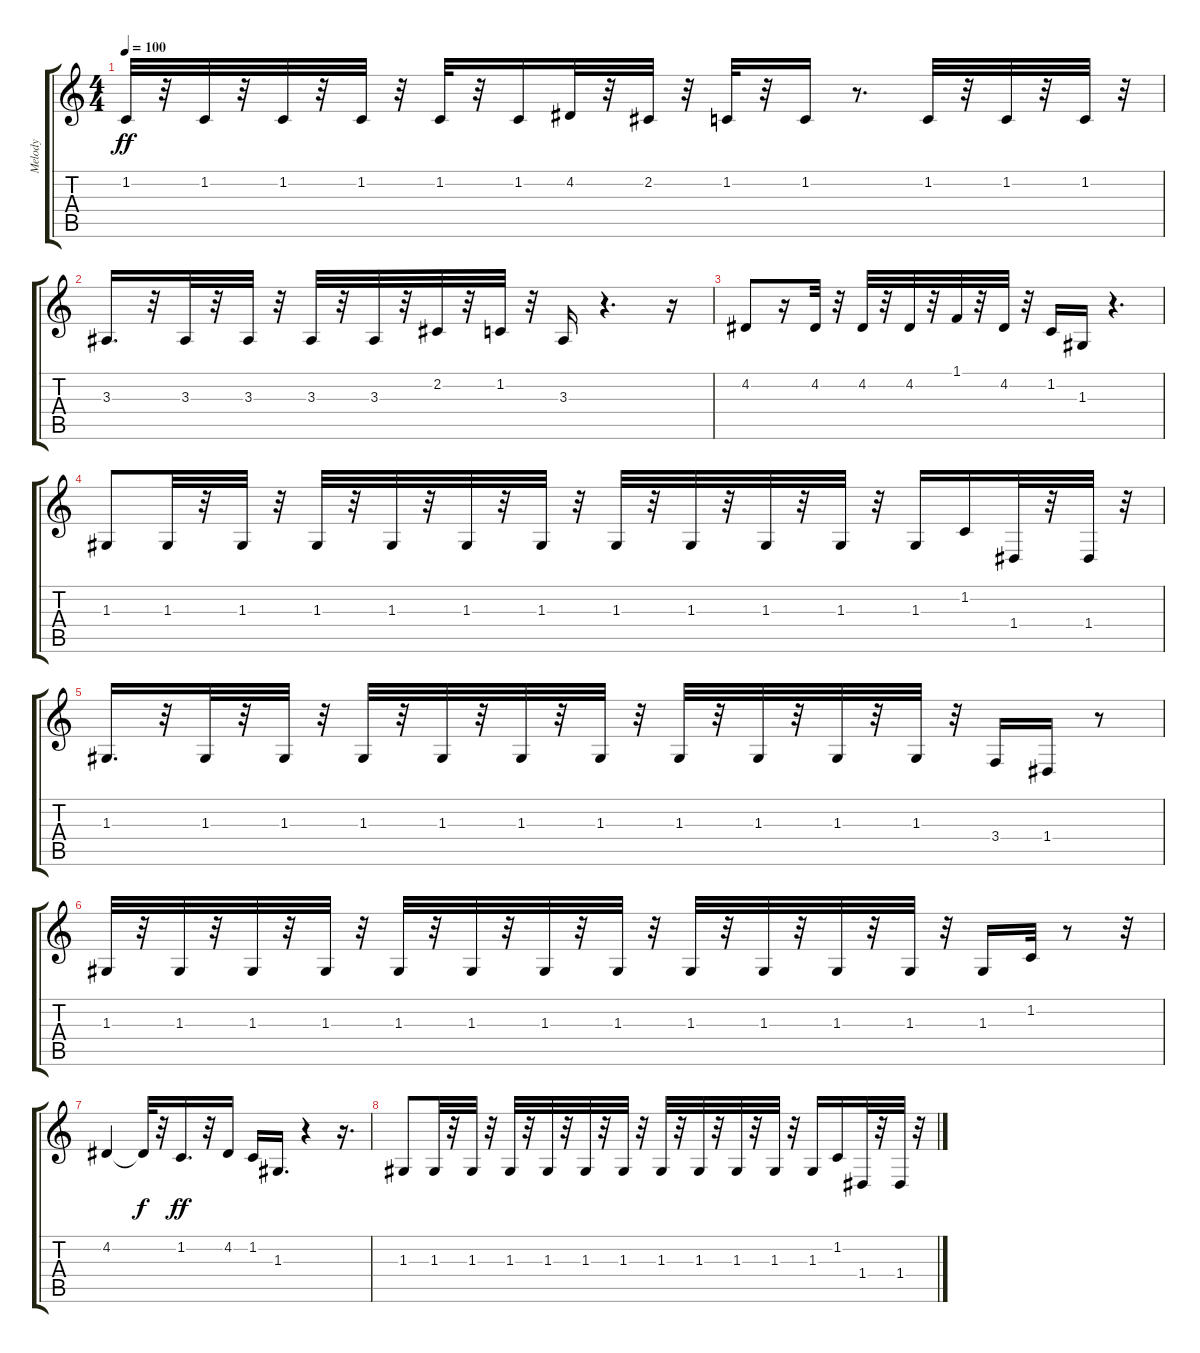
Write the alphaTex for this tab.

\track ("Melody" "Melody") {instrument flute}
\staff {score tabs}
\tuning (E4 B3 G3 D3 A2 E2) {hide}
\ts (4 4)
\tempo 100
\clef g2
\ks c
1.2.32{dy ff} r.32 1.2.32 r.32 1.2.32 r.32 1.2.32 r.32 1.2.32 r.32 1.2.16 4.2.32 r.32 2.2.32 r.32 1.2.32 r.32 1.2.16 r.8{d} 1.2.32 r.32 1.2.32 r.32 1.2.32 r.32 |
3.3.16{d} r.32 3.3.32 r.32 3.3.32 r.32 3.3.32 r.32 3.3.32 r.32 2.2.32 r.32 1.2.32 r.32 3.3.16 r.4{d} r.16 |
4.2.8 r.16 4.2.32 r.32 4.2.32 r.32 4.2.32 r.32 1.1.32 r.32 4.2.32 r.32 1.2.16 1.3.16 r.4{d} |
1.3.8 1.3.32 r.32 1.3.32 r.32 1.3.32 r.32 1.3.32 r.32 1.3.32 r.32 1.3.32 r.32 1.3.32 r.32 1.3.32 r.32 1.3.32 r.32 1.3.32 r.32 1.3.16 1.2.16 1.4.32 r.32 1.4.32 r.32 |
1.3.16{d} r.32 1.3.32 r.32 1.3.32 r.32 1.3.32 r.32 1.3.32 r.32 1.3.32 r.32 1.3.32 r.32 1.3.32 r.32 1.3.32 r.32 1.3.32 r.32 1.3.32 r.32 3.4.16 1.4.16 r.8 |
1.3.32 r.32 1.3.32 r.32 1.3.32 r.32 1.3.32 r.32 1.3.32 r.32 1.3.32 r.32 1.3.32 r.32 1.3.32 r.32 1.3.32 r.32 1.3.32 r.32 1.3.32 r.32 1.3.32 r.32 1.3.16 1.2.32 r.8 r.32 |
4.2.4 4.2{t}.32{dy f} r.32 1.2.16{d dy ff} r.32 4.2.16 1.2.16 1.3.16{d} r.4 r.16{d} |
1.3.8 1.3.32 r.32 1.3.32 r.32 1.3.32 r.32 1.3.32 r.32 1.3.32 r.32 1.3.32 r.32 1.3.32 r.32 1.3.32 r.32 1.3.32 r.32 1.3.32 r.32 1.3.16 1.2.16 1.4.32 r.32 1.4.32 r.32
